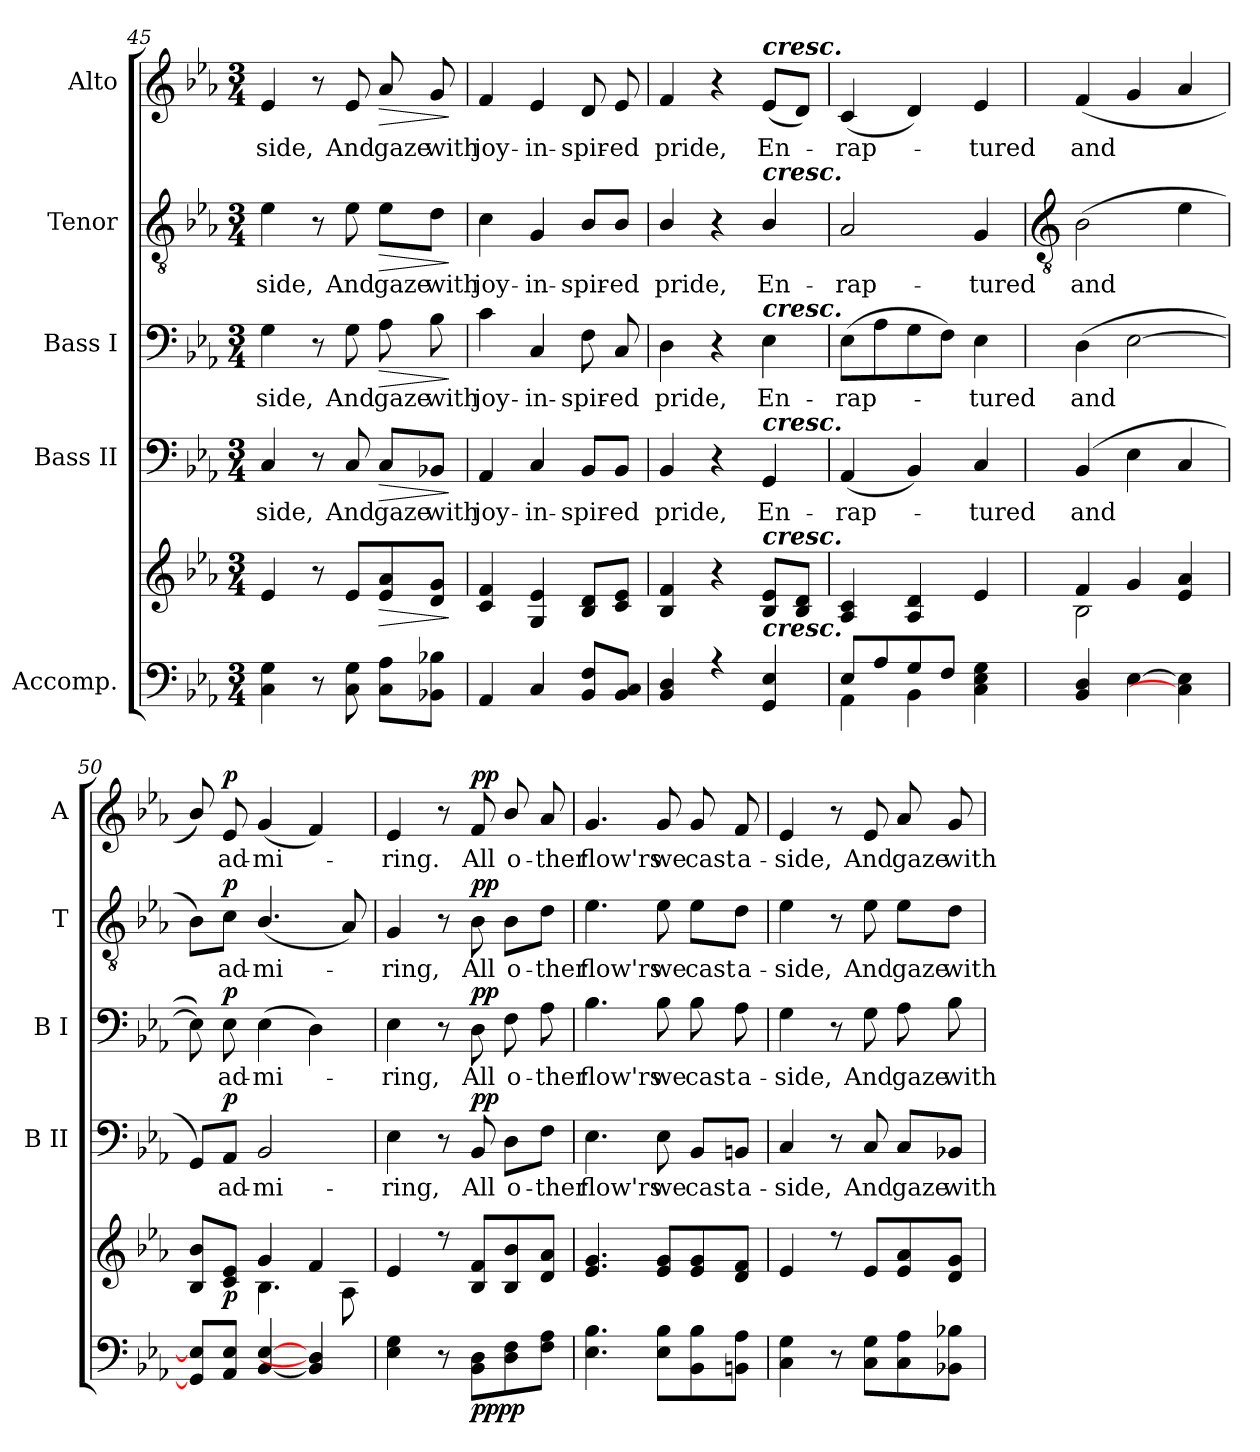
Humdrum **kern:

**kern	**kern	**dynam	**kern	**text	**dynam	**kern	**text	**dynam	**kern	**text	**dynam	**kern	**text	**dynam
*part5	*part5	*part5	*part4	*part4	*part4	*part3	*part3	*part3	*part2	*part2	*part2	*part1	*part1	*part1
*staff6	*staff5	*staff5/6	*staff4	*staff4	*staff4	*staff3	*staff3	*staff3	*staff2	*staff2	*staff2	*staff1	*staff1	*staff1
*I"Accomp.	*	*	*I"Bass II	*	*	*I"Bass I	*	*	*I"Tenor	*	*	*I"Alto	*	*
*	*	*	*I'B II	*	*	*I'B I	*	*	*I'T	*	*	*I'A	*	*
*clefF4	*clefG2	*	*clefF4	*	*	*clefF4	*	*	*clefGv2	*	*	*clefG2	*	*
*k[b-e-a-]	*k[b-e-a-]	*	*k[b-e-a-]	*	*	*k[b-e-a-]	*	*	*k[b-e-a-]	*	*	*k[b-e-a-]	*	*
*E-:	*E-:	*	*E-:	*	*	*E-:	*	*	*E-:	*	*	*E-:	*	*
*M3/4	*M3/4	*	*M3/4	*	*	*M3/4	*	*	*M3/4	*	*	*M3/4	*	*
=45	=45	=45	=45	=45	=45	=45	=45	=45	=45	=45	=45	=45	=45	=45
*^	*	*	*	*	*	*	*	*	*	*	*	*	*	*
!	!	!	!	!	!LO:LY:b	!	!	!LO:LY:b	!	!	!LO:LY:b	!	!	!LO:LY:b	!
4C 4G	4.ryy	4e-	.	4C	-side,	.	4G	-side,	.	4e-	-side,	.	4e-	-side,	.
8r	.	8r	.	8r	.	.	8r	.	.	8r	.	.	8r	.	.
!	!	!	!	!	!LO:LY:b	!	!	!LO:LY:b	!	!	!LO:LY:b	!	!	!LO:LY:b	!
8C 8G	4ryy	8e-L	.	8C	And	.	8G	And	.	8e-	And	.	8e-	And	.
!	!	!	!LO:HP:b	!	!LO:LY:b	!LO:HP:b	!	!LO:LY:b	!LO:HP:b	!	!LO:LY:b	!LO:HP:b	!	!LO:LY:b	!LO:HP:b
8C 8A-L	.	8e- 8a-	>	8C/L	gaze	>	8A-	gaze	>	8e-\L	gaze	>	8a-	gaze	>
!	!	!	!	!	!LO:LY:b	!	!	!LO:LY:b	!	!	!LO:LY:b	!	!	!LO:LY:b	!
8BB-X 8B-XJ	8ryy	8d 8gJ	.	8BB-X/J	with	.	8B-	with	.	8d\J	with	.	8g	with	.
*v	*v	*	*	*	*	*	*	*	*	*	*	*	*	*	*
.	.	]	.	.	]	.	.	]	.	.	]	.	.	]
=46	=46	=46	=46	=46	=46	=46	=46	=46	=46	=46	=46	=46	=46	=46
*^	*	*	*	*	*	*	*	*	*	*	*	*	*	*
!	!	!	!	!	!LO:LY:b	!	!	!LO:LY:b	!	!	!LO:LY:b	!	!	!LO:LY:b	!
4AA-	2.ryy	4c 4f	.	4AA-	joy-	.	4c	joy-	.	4c	joy-	.	4f	joy-	.
!	!	!	!	!	!LO:LY:b	!	!	!LO:LY:b	!	!	!LO:LY:b	!	!	!LO:LY:b	!
4C	.	4G 4e-	.	4C	-in-	.	4C	-in-	.	4G	-in-	.	4e-	-in-	.
!	!	!	!	!	!LO:LY:b	!	!	!LO:LY:b	!	!	!LO:LY:b	!	!	!LO:LY:b	!
8BB- 8FL	.	8B- 8dL	.	8BB-/L	-spir-	.	8F	-spir-	.	8B-/L	-spir-	.	8d	-spir-	.
!	!	!	!	!	!LO:LY:b	!	!	!LO:LY:b	!	!	!LO:LY:b	!	!	!LO:LY:b	!
8BB- 8CJ	.	8c 8e-J	.	8BB-/J	-ed	.	8C	-ed	.	8B-/J	-ed	.	8e-	-ed	.
=47	=47	=47	=47	=47	=47	=47	=47	=47	=47	=47	=47	=47	=47	=47	=47
!	!	!	!	!	!LO:LY:b	!	!	!LO:LY:b	!	!	!LO:LY:b	!	!	!LO:LY:b	!
4BB- 4D	2.ryy	4B- 4f	.	4BB-	pride,	.	4D	pride,	.	4B-/	pride,	.	4f	pride,	.
4r	.	4r	.	4r	.	.	4r	.	.	4r	.	.	4r	.	.
!	!	!	!	!	!	!	!	!	!	!	!	!	!LO:TX:a:Bi:t=cresc.	!	!
!	!	!	!	!	!	!	!	!	!	!LO:TX:a:Bi:t=cresc.	!	!	!	!	!
!	!	!	!	!	!	!	!LO:TX:a:Bi:t=cresc.	!	!	!	!	!	!	!	!
!	!	!	!	!LO:TX:a:Bi:t=cresc.	!	!	!	!	!	!	!	!	!	!	!
!	!	!LO:TX:a:Bi:t=cresc.	!	!	!	!	!	!	!	!	!	!	!	!	!
!LO:TX:a:Bi:t=cresc.	!	!	!	!	!	!	!	!	!	!	!	!	!	!	!
!	!	!	!	!	!LO:LY:b	!	!	!LO:LY:b	!	!	!LO:LY:b	!	!	!LO:LY:b	!
4GG 4E-	.	8B- 8e-L	.	4GG	En-	.	4E-	En-	.	4B-/	En-	.	(<8e-L	En-	.
.	.	8B- 8dJ	.	.	.	.	.	.	.	.	.	.	8dJ)	.	.
=48	=48	=48	=48	=48	=48	=48	=48	=48	=48	=48	=48	=48	=48	=48	=48
!	!	!	!	!	!LO:LY:b	!	!	!LO:LY:b	!	!	!LO:LY:b	!	!	!LO:LY:b	!
8E-/L	4AA-\	4A- 4c	.	(<4AA-	-rap-	.	(>8E-L	-rap-	.	2A-	-rap-	.	(<4c	rap-	.
8A-/	.	.	.	.	.	.	8A-	.	.	.	.	.	.	.	.
8G/	4BB-\	4A- 4d	.	4BB-)	.	.	8G	.	.	.	.	.	4d)	.	.
8F/J	.	.	.	.	.	.	8FJ)	.	.	.	.	.	.	.	.
!	!	!	!	!	!LO:LY:b	!	!	!LO:LY:b	!	!	!LO:LY:b	!	!	!LO:LY:b	!
4C 4E- 4G	4ryy	4e-	.	4C	tured	.	4E-	tured	.	4G	-tured	.	4e-	tured	.
*v	*v	*	*	*	*	*	*	*	*	*	*	*	*	*	*
!!LO:LB:g=z
=49	=49	=49	=49	=49	=49	=49	=49	=49	=49	=49	=49	=49	=49	=49
*	*	*	*	*	*	*	*	*	*clefGv2	*	*	*	*	*
*^	*^	*	*	*	*	*	*	*	*	*	*	*	*	*
!	!	!	!	!	!	!LO:LY:b	!	!	!LO:LY:b	!	!	!LO:LY:b	!	!	!LO:LY:b	!
*v	*v	*	*	*	*	*	*	*	*	*	*	*	*	*	*	*
4BB- 4D	4f	2B-\	.	(<4BB-	and	.	(>4D	and	.	(>2B-	and	.	(<4f	and	.
[4E-	4g	.	.	4E-	.	.	[2E-	.	.	.	.	.	4g	.	.
4C] 4E-]	4e- 4a-	4ryy	.	4C	.	.	.	.	.	4e-	.	.	4a-	.	.
=50	=50	=50	=50	=50	=50	=50	=50	=50	=50	=50	=50	=50	=50	=50	=50
8GG] 8E-]L	8B- 8b-L	4ryy	.	8GG/L)	.	.	8E-])	.	.	8B-\L)	.	.	8b-/)	.	.
!	!	!	!LO:DY:b	!	!LO:LY:b	!LO:DY:b	!	!LO:LY:b	!LO:DY:b	!	!LO:LY:b	!LO:DY:b	!	!LO:LY:b	!LO:DY:b
8AA- 8E-J	8c 8e-J	.	p	8AA-/J	ad-	p	8E-	ad-	p	8c\J	ad-	p	8e-	ad-	p
!	!	!	!	!	!LO:LY:b	!	!	!LO:LY:b	!	!	!LO:LY:b	!	!	!LO:LY:b	!
[4BB- [4E-	4g	4.B-\	.	2BB-	-mi-	.	(>4E-	-mi-	.	(<4.B-/	-mi-	.	(<4g	-mi-	.
4BB-] 4D]	4f	.	.	.	.	.	4D)	.	.	.	.	.	4f)	.	.
.	.	8A-\	.	.	.	.	.	.	.	8A-)	.	.	.	.	.
=51	=51	=51	=51	=51	=51	=51	=51	=51	=51	=51	=51	=51	=51	=51	=51
!	!	!	!	!	!LO:LY:b	!	!	!LO:LY:b	!	!	!LO:LY:b	!	!	!LO:LY:b	!
4E- 4G	4e-	2.ryy	.	4E-	-ring,	.	4E-	ring,	.	4G	ring,	.	4e-	ring.	.
8r	8r	.	.	8r	.	.	8r	.	.	8r	.	.	8r	.	.
!	!	!	!LO:DY:b=2	!	!LO:LY:b	!	!	!LO:LY:b	!	!	!LO:LY:b	!	!	!LO:LY:b	!
!	!	!	!LO:DY:n=1:b	!	!	!LO:DY:b	!	!	!LO:DY:b	!	!	!LO:DY:b	!	!	!LO:DY:b
8BB- 8DL	8B- 8fL	.	pp pp	8BB-	All	pp	8D	All	pp	8B-	All	pp	8f	All	pp
!	!	!	!	!	!LO:LY:b	!	!	!LO:LY:b	!	!	!LO:LY:b	!	!	!LO:LY:b	!
8D 8F	8B- 8b-	.	.	8D\L	o-	.	8F	o-	.	8B-\L	o-	.	8b-/	o-	.
!	!	!	!	!	!LO:LY:b	!	!	!LO:LY:b	!	!	!LO:LY:b	!	!	!LO:LY:b	!
8F 8A-J	8d 8a-J	.	.	8F\J	-ther	.	8A-	-ther	.	8d\J	-ther	.	8a-	-ther	.
=52	=52	=52	=52	=52	=52	=52	=52	=52	=52	=52	=52	=52	=52	=52	=52
!	!	!	!	!	!LO:LY:b	!	!	!LO:LY:b	!	!	!LO:LY:b	!	!	!LO:LY:b	!
4.E- 4.B-	4.e- 4.g	2.ryy	.	4.E-	flow'rs	.	4.B-	flow'rs	.	4.e-	flow'rs	.	4.g	flow'rs	.
!	!	!	!	!	!LO:LY:b	!	!	!LO:LY:b	!	!	!LO:LY:b	!	!	!LO:LY:b	!
8E- 8B-L	8e- 8gL	.	.	8E-	we	.	8B-	we	.	8e-	we	.	8g	we	.
!	!	!	!	!	!LO:LY:b	!	!	!LO:LY:b	!	!	!LO:LY:b	!	!	!LO:LY:b	!
8BB- 8B-	8e- 8g	.	.	8BB-/L	cast	.	8B-	cast	.	8e-\L	cast	.	8g	cast	.
!	!	!	!	!	!LO:LY:b	!	!	!LO:LY:b	!	!	!LO:LY:b	!	!	!LO:LY:b	!
8BBn 8A-J	8d 8fJ	.	.	8BBn/J	a-	.	8A-	a-	.	8d\J	a-	.	8f	a-	.
=53	=53	=53	=53	=53	=53	=53	=53	=53	=53	=53	=53	=53	=53	=53	=53
!	!	!	!	!	!LO:LY:b	!	!	!LO:LY:b	!	!	!LO:LY:b	!	!	!LO:LY:b	!
4C 4G	4e-	2.ryy	.	4C	-side,	.	4G	-side,	.	4e-	-side,	.	4e-	-side,	.
8r	8r	.	.	8r	.	.	8r	.	.	8r	.	.	8r	.	.
!	!	!	!	!	!LO:LY:b	!	!	!LO:LY:b	!	!	!LO:LY:b	!	!	!LO:LY:b	!
8C 8GL	8e-L	.	.	8C	And	.	8G	And	.	8e-	And	.	8e-	And	.
!	!	!	!	!	!LO:LY:b	!	!	!LO:LY:b	!	!	!LO:LY:b	!	!	!LO:LY:b	!
8C 8A-	8e- 8a-	.	.	8C/L	gaze	.	8A-	gaze	.	8e-\L	gaze	.	8a-	gaze	.
!	!	!	!	!	!LO:LY:b	!	!	!LO:LY:b	!	!	!LO:LY:b	!	!	!LO:LY:b	!
8BB-X 8B-XJ	8d 8gJ	.	.	8BB-X/J	with	.	8B-	with	.	8d\J	with	.	8g	with	.
*	*v	*v	*	*	*	*	*	*	*	*	*	*	*	*	*
=	=	=	=	=	=	=	=	=	=	=	=	=	=	=
*-	*-	*-	*-	*-	*-	*-	*-	*-	*-	*-	*-	*-	*-	*-
